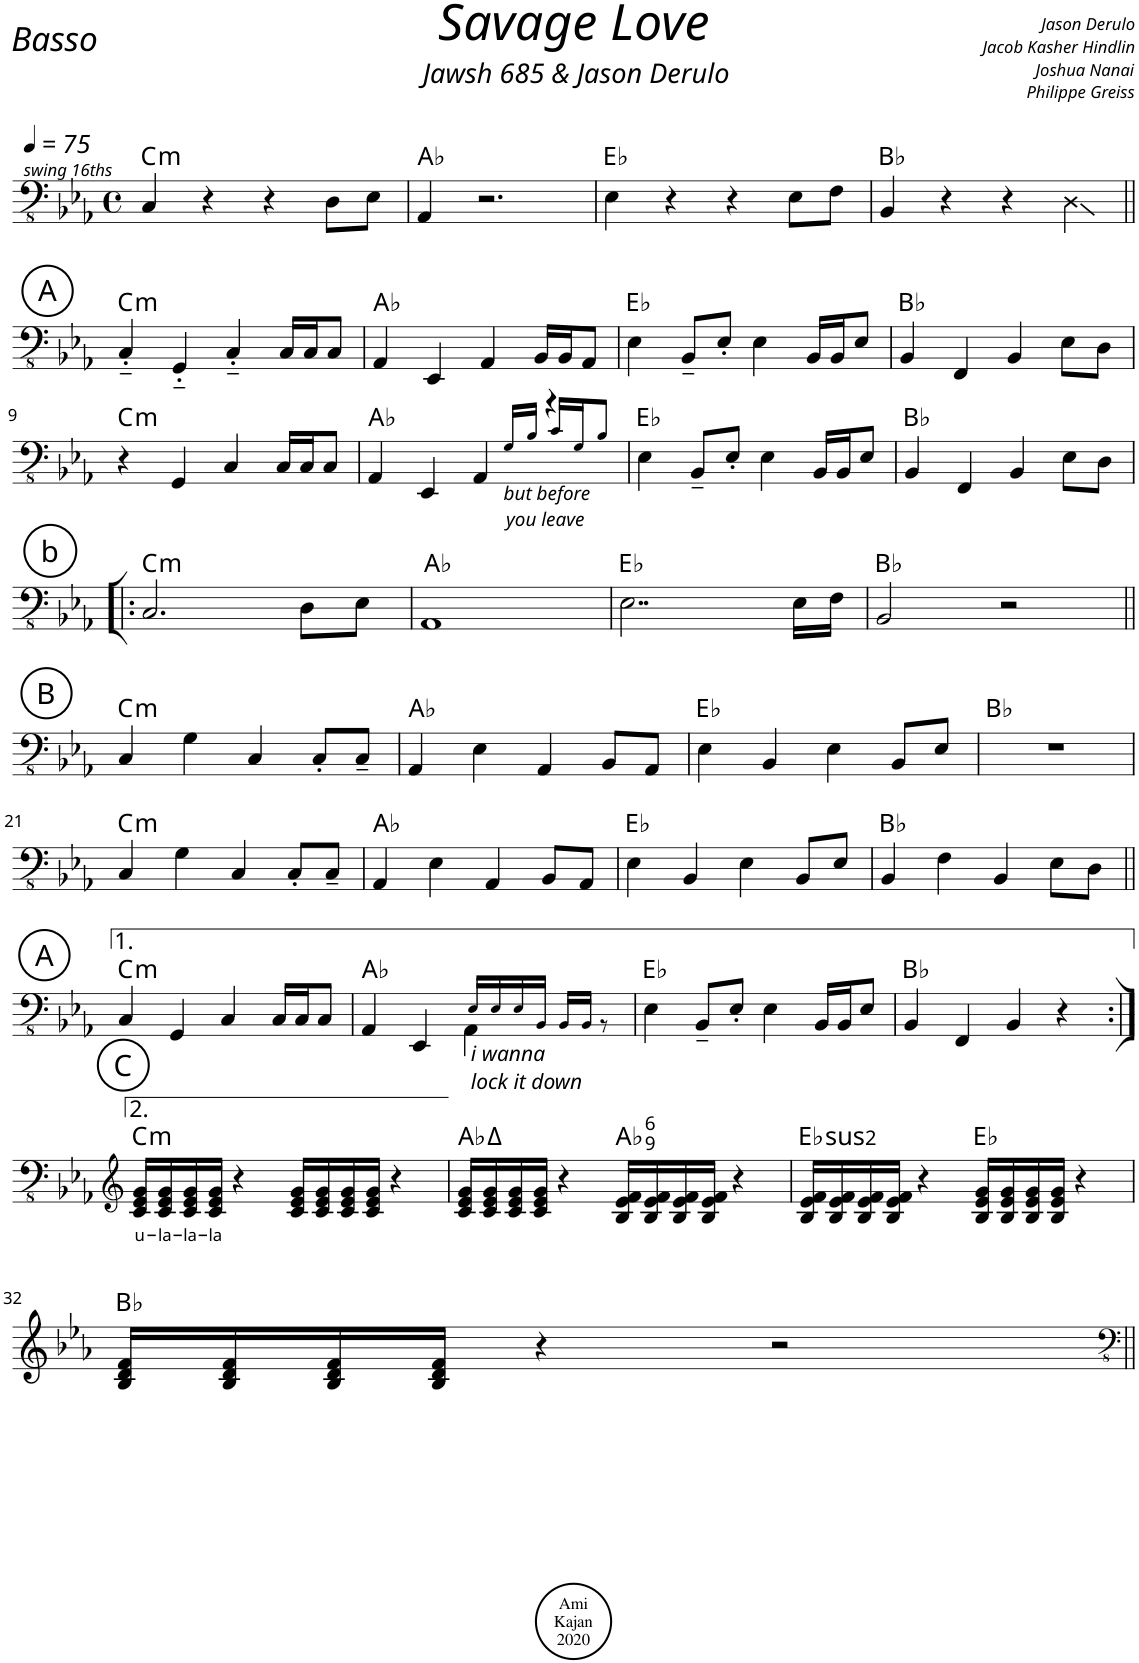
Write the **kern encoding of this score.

**kern	**text	**harte
*part1	*part1	*part1
*staff1	*staff1	*
*I"Acoustic Bass	*	*
*I'Bass	*	*
*clefFv4	*	*
*k[b-e-a-]	*	*
*M4/4	*	*
*met(c)	*	*
*MM75	*	*
=1	=1	=1
!LO:TX:a:t=swing 16ths	!	!
!	!	!LO:H:kt=m
4CC/	.	C:min
4r	.	.
4r	.	.
8DD\L	.	.
8EE-\J	.	.
=2	=2	=2
4AAA-/	.	Ab:maj
2.r	.	.
=3	=3	=3
4EE-\	.	Eb:maj
4r	.	.
4r	.	.
8EE-\L	.	.
8FF\J	.	.
=4	=4	=4
4BBB-/	.	Bb:maj
4r	.	.
4r	.	.
4DD\	.	.
!!LO:LB:g=z
!!LO:REH:place=s1:a:cj:enc=circle:fs=14:t=A
=5||	=5||	=5||
!	!	!LO:H:kt=m
4CC'~/	.	C:min
4GGG'~/	.	.
4CC'~/	.	.
16CC/LL	.	.
16CC/J	.	.
8CC/J	.	.
=6	=6	=6
4AAA-/	.	Ab:maj
4EEE-/	.	.
4AAA-/	.	.
16BBB-/LL	.	.
16BBB-/J	.	.
8AAA-/J	.	.
=7	=7	=7
4EE-\	.	Eb:maj
8BBB-~/L	.	.
8EE-'/J	.	.
4EE-\	.	.
16BBB-/LL	.	.
16BBB-/J	.	.
8EE-/J	.	.
=8	=8	=8
4BBB-/	.	Bb:maj
4FFF/	.	.
4BBB-/	.	.
8EE-\L	.	.
8DD\J	.	.
!!LO:LB:g=z
=9	=9	=9
!	!	!LO:H:kt=m
4r	.	C:min
4GGG/	.	.
4CC/	.	.
16CC/LL	.	.
16CC/J	.	.
8CC/J	.	.
=10	=10	=10
*^	*	*
4AAA-/	8ryy	.	Ab:maj
*v	*v	*	*
4EEE-/	.	.
!LO:TX:b:i:t=but before	!	!
!LO:TX:b:t=you leave	!	!
4AAA-/	.	.
*^	*	*
.	16GG!/LL	.	.
.	16BB-!/JJ	.	.
4r	16C!/LL	.	.
.	16GG!/J	.	.
.	8BB-!/J	.	.
*v	*v	*	*
=11	=11	=11
4EE-\	.	Eb:maj
8BBB-~/L	.	.
8EE-'/J	.	.
4EE-\	.	.
16BBB-/LL	.	.
16BBB-/J	.	.
8EE-/J	.	.
=12	=12	=12
4BBB-/	.	Bb:maj
4FFF/	.	.
4BBB-/	.	.
8EE-\L	.	.
8DD\J	.	.
!!LO:LB:g=z
!!LO:REH:place=s1:a:cj:enc=circle:fs=14:t=b
=13!|:	=13!|:	=13!|:
!	!	!LO:H:kt=m
2.CC/	.	C:min
8DD\L	.	.
8EE-\J	.	.
=14	=14	=14
1AAA-	.	Ab:maj
=15	=15	=15
2..EE-\	.	Eb:maj
16EE-\LL	.	.
16FF\JJ	.	.
=16	=16	=16
2BBB-/	.	Bb:maj
2r	.	.
!!LO:LB:g=z
!!LO:REH:place=s1:a:cj:enc=circle:fs=14:t=B
=17||	=17||	=17||
!	!	!LO:H:kt=m
4CC/	.	C:min
4GG\	.	.
4CC/	.	.
8CC'/L	.	.
8CC~/J	.	.
=18	=18	=18
4AAA-/	.	Ab:maj
4EE-\	.	.
4AAA-/	.	.
8BBB-/L	.	.
8AAA-/J	.	.
=19	=19	=19
4EE-\	.	Eb:maj
4BBB-/	.	.
4EE-\	.	.
8BBB-/L	.	.
8EE-/J	.	.
=20	=20	=20
1r	.	Bb:maj
!!LO:LB:g=z
=21	=21	=21
!	!	!LO:H:kt=m
4CC/	.	C:min
4GG\	.	.
4CC/	.	.
8CC'/L	.	.
8CC~/J	.	.
=22	=22	=22
4AAA-/	.	Ab:maj
4EE-\	.	.
4AAA-/	.	.
8BBB-/L	.	.
8AAA-/J	.	.
=23	=23	=23
4EE-\	.	Eb:maj
4BBB-/	.	.
4EE-\	.	.
8BBB-/L	.	.
8EE-/J	.	.
=24	=24	=24
4BBB-/	.	Bb:maj
4FF\	.	.
4BBB-/	.	.
8EE-\L	.	.
8DD\J	.	.
!!LO:LB:g=z
!!LO:REH:place=s1:a:cj:enc=circle:fs=14:t=A
=25||	=25||	=25||
!	!	!LO:H:kt=m
4CC/	.	C:min
4GGG/	.	.
4CC/	.	.
16CC/LL	.	.
16CC/J	.	.
8CC/J	.	.
=26	=26	=26
*^	*	*
4AAA-/	2ryy	.	Ab:maj
4EEE-/	.	.	.
!LO:TX:b:i:t=i wanna	!	!	!
!LO:TX:b:t=lock it down	!	!	!
4AAA-\	16EE-!/LL	.	.
.	16EE-!/	.	.
.	16EE-!/	.	.
.	16BBB-!/JJ	.	.
4ryy	16BBB-!/LL	.	.
.	16BBB-!/JJ	.	.
.	8r	.	.
*v	*v	*	*
=27	=27	=27
4EE-\	.	Eb:maj
8BBB-~/L	.	.
8EE-'/J	.	.
4EE-\	.	.
16BBB-/LL	.	.
16BBB-/J	.	.
8EE-/J	.	.
=28	=28	=28
4BBB-/	.	Bb:maj
4FFF/	.	.
4BBB-/	.	.
4r	.	.
!!LO:LB:g=z
!!LO:REH:place=s1:a:cj:enc=circle:fs=14:t=C
=29:|!	=29:|!	=29:|!
*clefG2	*	*
!	!LO:LY:b	!LO:H:kt=m
16c/ 16e-/ 16g/LL	u-	C:min
!	!LO:LY:b	!
16c/ 16e-/ 16g/	-la-	.
!	!LO:LY:b	!
16c/ 16e-/ 16g/	-la-	.
!	!LO:LY:b	!
16c/ 16e-/ 16g/JJ	-la	.
4r	.	.
16c/ 16e-/ 16g/LL	.	.
16c/ 16e-/ 16g/	.	.
16c/ 16e-/ 16g/	.	.
16c/ 16e-/ 16g/JJ	.	.
4r	.	.
=30	=30	=30
16c/ 16e-/ 16g/LL	.	Ab:maj
16c/ 16e-/ 16g/	.	.
16c/ 16e-/ 16g/	.	.
16c/ 16e-/ 16g/JJ	.	.
4r	.	.
!	!	!LO:H:kt=6
16B-/ 16e-/ 16f/LL	.	Ab:maj6(9)
16B-/ 16e-/ 16f/	.	.
16B-/ 16e-/ 16f/	.	.
16B-/ 16e-/ 16f/JJ	.	.
4r	.	.
=31	=31	=31
!	!	!LO:H:kt=2
16B-/ 16e-/ 16f/LL	.	Eb:(1,2,5)
16B-/ 16e-/ 16f/	.	.
16B-/ 16e-/ 16f/	.	.
16B-/ 16e-/ 16f/JJ	.	.
4r	.	.
16B-/ 16e-/ 16g/LL	.	Eb:maj
16B-/ 16e-/ 16g/	.	.
16B-/ 16e-/ 16g/	.	.
16B-/ 16e-/ 16g/JJ	.	.
4r	.	.
!!LO:LB:g=z
=32	=32	=32
16B-/ 16d/ 16f/LL	.	Bb:maj
16B-/ 16d/ 16f/	.	.
16B-/ 16d/ 16f/	.	.
16B-/ 16d/ 16f/JJ	.	.
4r	.	.
2r	.	.
=||	=||	=||
*-	*-	*-
